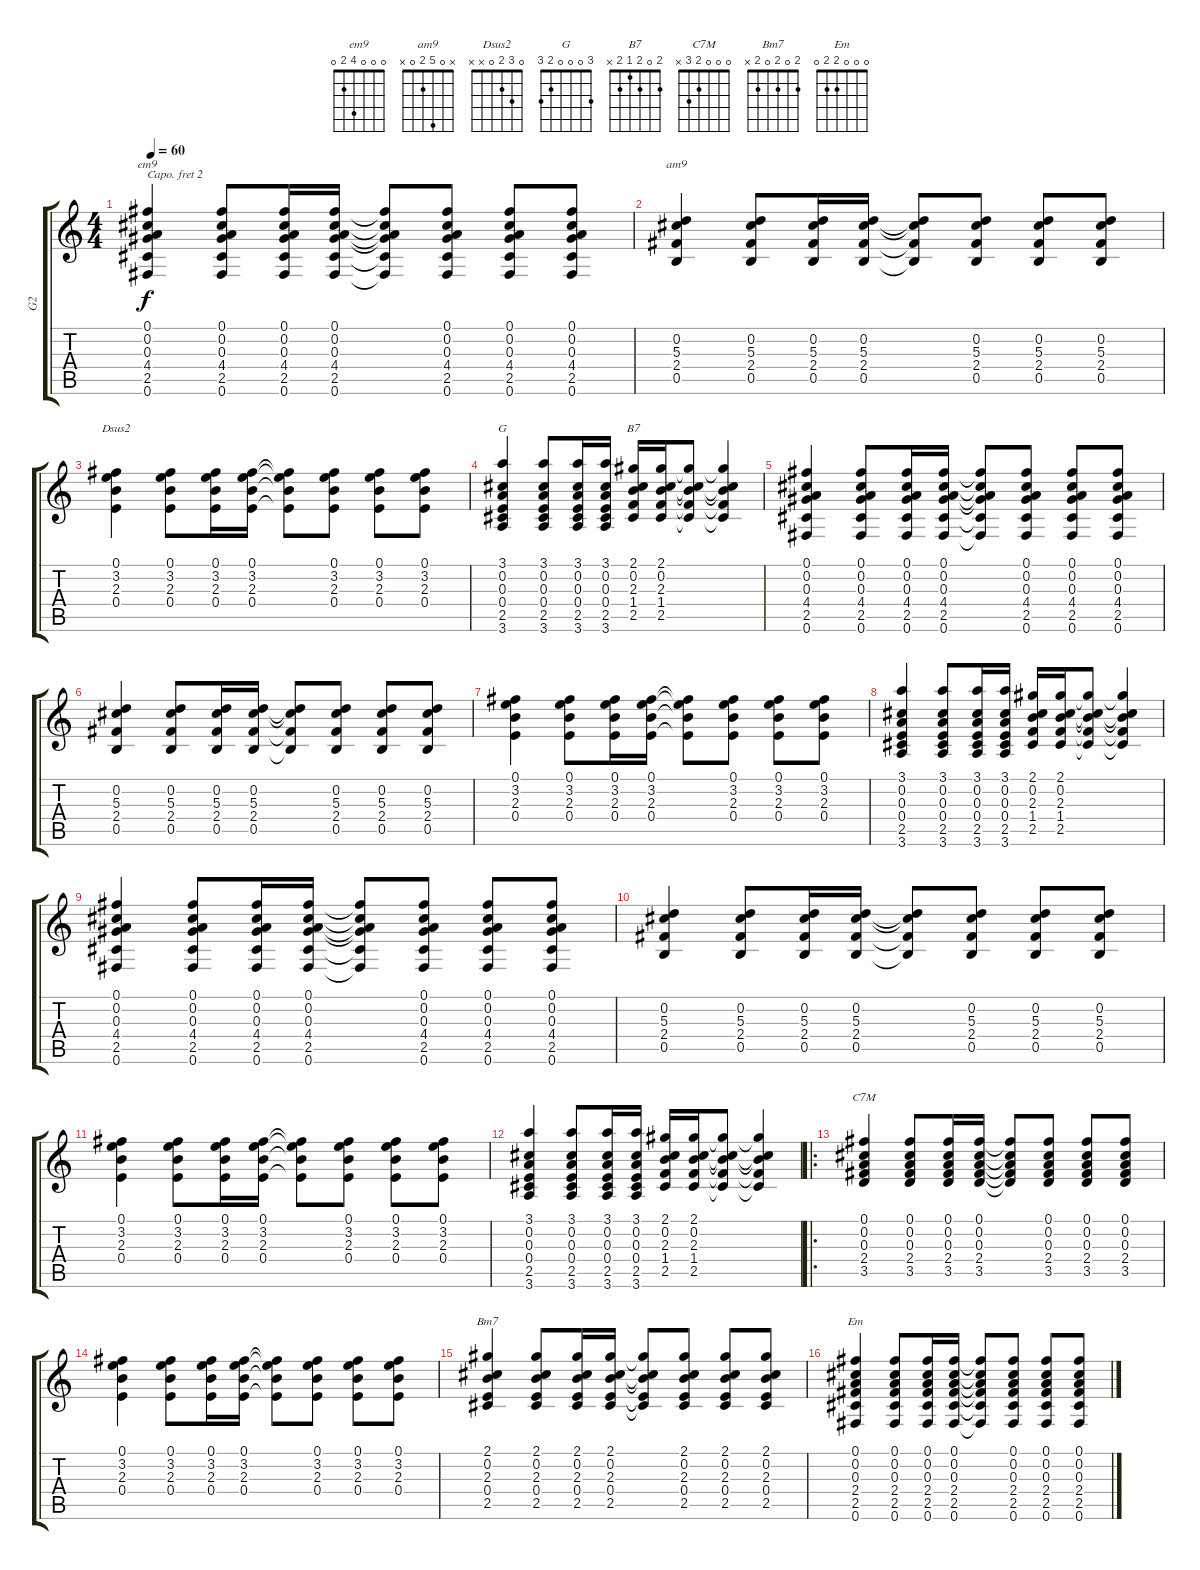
\track ("G2" "G2") {instrument acousticguitarsteel}
\staff {score tabs}
\capo 2
\tuning (E4 B3 G3 D3 A2 E2) {hide}
\chord ("em9" 0 0 0 4 2 0)
\chord ("am9" x 0 5 2 0 x)
\chord ("Dsus2" 0 3 2 0 x x)
\chord ("G" 3 0 0 0 2 3)
\chord ("B7" 2 0 2 1 2 x)
\chord ("C7M" 0 0 0 2 3 x)
\chord ("Bm7" 2 0 2 0 2 x)
\chord ("Em" 0 0 0 2 2 0)
\ts (4 4)
\tempo 60
\clef g2
\ks c
(0.1 0.2 0.3 4.4 2.5 0.6).4{ch "em9" dy f instrument acousticguitarsteel} (0.1 0.2 0.3 4.4 2.5 0.6).8 (0.1 0.2 0.3 4.4 2.5 0.6).16 (0.1 0.2 0.3 4.4 2.5 0.6).16 (0.1{t} 0.2{t} 0.3{t} 4.4{t} 2.5{t} 0.6{t}).8 (0.1 0.2 0.3 4.4 2.5 0.6).8 (0.1 0.2 0.3 4.4 2.5 0.6).8 (0.1 0.2 0.3 4.4 2.5 0.6).8 |
(0.2 5.3 2.4 0.5).4{ch "am9"} (0.2 5.3 2.4 0.5).8 (0.2 5.3 2.4 0.5).16 (0.2 5.3 2.4 0.5).16 (0.2{t} 5.3{t} 2.4{t} 0.5{t}).8 (0.2 5.3 2.4 0.5).8 (0.2 5.3 2.4 0.5).8 (0.2 5.3 2.4 0.5).8 |
(0.1 3.2 2.3 0.4).4{ch "Dsus2"} (0.1 3.2 2.3 0.4).8 (0.1 3.2 2.3 0.4).16 (0.1 3.2 2.3 0.4).16 (0.1{t} 3.2{t} 2.3{t} 0.4{t}).8 (0.1 3.2 2.3 0.4).8 (0.1 3.2 2.3 0.4).8 (0.1 3.2 2.3 0.4).8 |
(3.1 0.2 0.3 0.4 2.5 3.6).4{ch "G"} (3.1 0.2 0.3 0.4 2.5 3.6).8 (3.1 0.2 0.3 0.4 2.5 3.6).16 (3.1 0.2 0.3 0.4 2.5 3.6).16 (2.1 0.2 2.3 1.4 2.5).16{ch "B7"} (2.1 0.2 2.3 1.4 2.5).16 (2.1{t} 0.2{t} 2.3{t} 1.4{t} 2.5{t}).8 (2.1{t} 0.2{t} 2.3{t} 1.4{t} 2.5{t}).4 |
(0.1 0.2 0.3 4.4 2.5 0.6).4 (0.1 0.2 0.3 4.4 2.5 0.6).8 (0.1 0.2 0.3 4.4 2.5 0.6).16 (0.1 0.2 0.3 4.4 2.5 0.6).16 (0.1{t} 0.2{t} 0.3{t} 4.4{t} 2.5{t} 0.6{t}).8 (0.1 0.2 0.3 4.4 2.5 0.6).8 (0.1 0.2 0.3 4.4 2.5 0.6).8 (0.1 0.2 0.3 4.4 2.5 0.6).8 |
(0.2 5.3 2.4 0.5).4 (0.2 5.3 2.4 0.5).8 (0.2 5.3 2.4 0.5).16 (0.2 5.3 2.4 0.5).16 (0.2{t} 5.3{t} 2.4{t} 0.5{t}).8 (0.2 5.3 2.4 0.5).8 (0.2 5.3 2.4 0.5).8 (0.2 5.3 2.4 0.5).8 |
(0.1 3.2 2.3 0.4).4 (0.1 3.2 2.3 0.4).8 (0.1 3.2 2.3 0.4).16 (0.1 3.2 2.3 0.4).16 (0.1{t} 3.2{t} 2.3{t} 0.4{t}).8 (0.1 3.2 2.3 0.4).8 (0.1 3.2 2.3 0.4).8 (0.1 3.2 2.3 0.4).8 |
(3.1 0.2 0.3 0.4 2.5 3.6).4 (3.1 0.2 0.3 0.4 2.5 3.6).8 (3.1 0.2 0.3 0.4 2.5 3.6).16 (3.1 0.2 0.3 0.4 2.5 3.6).16 (2.1 0.2 2.3 1.4 2.5).16 (2.1 0.2 2.3 1.4 2.5).16 (2.1{t} 0.2{t} 2.3{t} 1.4{t} 2.5{t}).8 (2.1{t} 0.2{t} 2.3{t} 1.4{t} 2.5{t}).4 |
(0.1 0.2 0.3 4.4 2.5 0.6).4 (0.1 0.2 0.3 4.4 2.5 0.6).8 (0.1 0.2 0.3 4.4 2.5 0.6).16 (0.1 0.2 0.3 4.4 2.5 0.6).16 (0.1{t} 0.2{t} 0.3{t} 4.4{t} 2.5{t} 0.6{t}).8 (0.1 0.2 0.3 4.4 2.5 0.6).8 (0.1 0.2 0.3 4.4 2.5 0.6).8 (0.1 0.2 0.3 4.4 2.5 0.6).8 |
(0.2 5.3 2.4 0.5).4 (0.2 5.3 2.4 0.5).8 (0.2 5.3 2.4 0.5).16 (0.2 5.3 2.4 0.5).16 (0.2{t} 5.3{t} 2.4{t} 0.5{t}).8 (0.2 5.3 2.4 0.5).8 (0.2 5.3 2.4 0.5).8 (0.2 5.3 2.4 0.5).8 |
(0.1 3.2 2.3 0.4).4 (0.1 3.2 2.3 0.4).8 (0.1 3.2 2.3 0.4).16 (0.1 3.2 2.3 0.4).16 (0.1{t} 3.2{t} 2.3{t} 0.4{t}).8 (0.1 3.2 2.3 0.4).8 (0.1 3.2 2.3 0.4).8 (0.1 3.2 2.3 0.4).8 |
(3.1 0.2 0.3 0.4 2.5 3.6).4 (3.1 0.2 0.3 0.4 2.5 3.6).8 (3.1 0.2 0.3 0.4 2.5 3.6).16 (3.1 0.2 0.3 0.4 2.5 3.6).16 (2.1 0.2 2.3 1.4 2.5).16 (2.1 0.2 2.3 1.4 2.5).16 (2.1{t} 0.2{t} 2.3{t} 1.4{t} 2.5{t}).8 (2.1{t} 0.2{t} 2.3{t} 1.4{t} 2.5{t}).4 |
\ro
(0.1 0.2 0.3 2.4 3.5).4{ch "C7M"} (0.1 0.2 0.3 2.4 3.5).8 (0.1 0.2 0.3 2.4 3.5).16 (0.1 0.2 0.3 2.4 3.5).16 (0.1{t} 0.2{t} 0.3{t} 2.4{t} 3.5{t}).8 (0.1 0.2 0.3 2.4 3.5).8 (0.1 0.2 0.3 2.4 3.5).8 (0.1 0.2 0.3 2.4 3.5).8 |
(0.1 3.2 2.3 0.4).4 (0.1 3.2 2.3 0.4).8 (0.1 3.2 2.3 0.4).16 (0.1 3.2 2.3 0.4).16 (0.1{t} 3.2{t} 2.3{t} 0.4{t}).8 (0.1 3.2 2.3 0.4).8 (0.1 3.2 2.3 0.4).8 (0.1 3.2 2.3 0.4).8 |
(2.1 0.2 2.3 0.4 2.5).4{ch "Bm7"} (2.1 0.2 2.3 0.4 2.5).8 (2.1 0.2 2.3 0.4 2.5).16 (2.1 0.2 2.3 0.4 2.5).16 (2.1{t} 0.2{t} 2.3{t} 0.4{t} 2.5{t}).8 (2.1 0.2 2.3 0.4 2.5).8 (2.1 0.2 2.3 0.4 2.5).8 (2.1 0.2 2.3 0.4 2.5).8 |
(0.1 0.2 0.3 2.4 2.5 0.6).4{ch "Em"} (0.1 0.2 0.3 2.4 2.5 0.6).8 (0.1 0.2 0.3 2.4 2.5 0.6).16 (0.1 0.2 0.3 2.4 2.5 0.6).16 (0.1{t} 0.2{t} 0.3{t} 2.4{t} 2.5{t} 0.6{t}).8 (0.1 0.2 0.3 2.4 2.5 0.6).8 (0.1 0.2 0.3 2.4 2.5 0.6).8 (0.1 0.2 0.3 2.4 2.5 0.6).8
